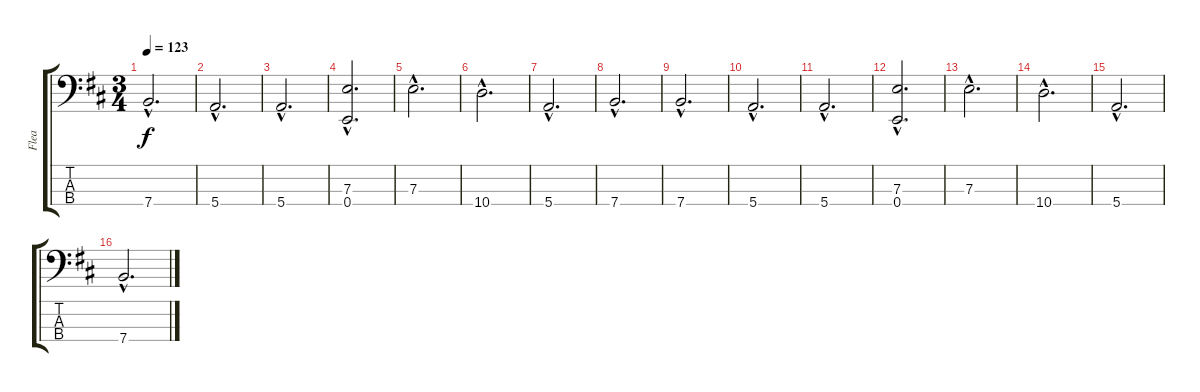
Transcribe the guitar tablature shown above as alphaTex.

\track ("Flea" "Flea") {instrument fretlessbass}
\staff {score tabs}
\tuning (G2 D2 A1 E1) {hide}
\ts (3 4)
\tempo 123
\clef f4
\ks d
7.4{hac}.2{d dy f} |
5.4{hac}.2{d} |
5.4{hac}.2{d} |
(7.3{hac} 0.4{hac}).2{d} |
7.3{hac}.2{d} |
10.4{hac}.2{d} |
5.4{hac}.2{d} |
\section ("" "")
7.4{hac}.2{d} |
7.4{hac}.2{d} |
5.4{hac}.2{d} |
5.4{hac}.2{d} |
(7.3{hac} 0.4{hac}).2{d} |
7.3{hac}.2{d} |
10.4{hac}.2{d} |
5.4{hac}.2{d} |
\section ("" "")
7.4{hac}.2{d}
